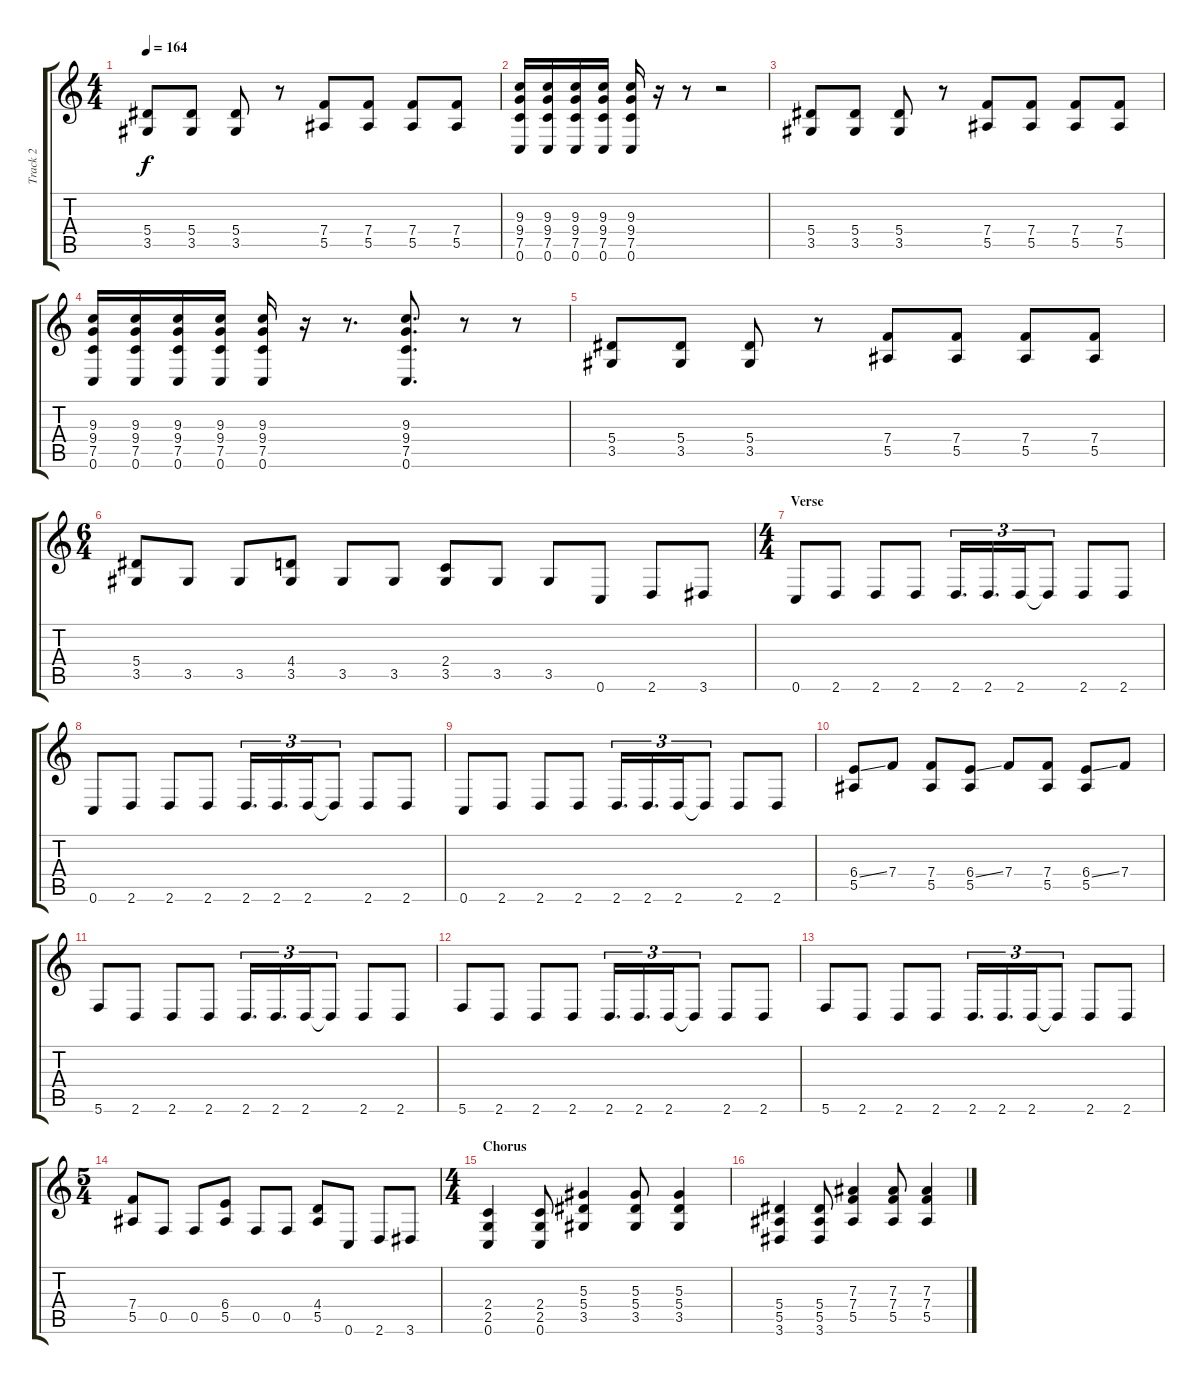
\track ("Track 2" "Track 2") {instrument overdrivenguitar}
\staff {score tabs}
\tuning (C4 G3 Eb3 Bb2 F2 C2) {hide}
\ts (4 4)
\tempo 164
\clef g2
\ks c
(5.4 3.5).8{dy f} (5.4 3.5).8 (5.4 3.5).8 r.8 (7.4 5.5).8 (7.4 5.5).8 (7.4 5.5).8 (7.4 5.5).8 |
(9.3 9.4 7.5 0.6).16 (9.3 9.4 7.5 0.6).16 (9.3 9.4 7.5 0.6).16 (9.3 9.4 7.5 0.6).16 (9.3 9.4 7.5 0.6).16 r.16 r.8 r.2 |
(5.4 3.5).8 (5.4 3.5).8 (5.4 3.5).8 r.8 (7.4 5.5).8 (7.4 5.5).8 (7.4 5.5).8 (7.4 5.5).8 |
(9.3 9.4 7.5 0.6).16 (9.3 9.4 7.5 0.6).16 (9.3 9.4 7.5 0.6).16 (9.3 9.4 7.5 0.6).16 (9.3 9.4 7.5 0.6).16 r.16 r.8{d} (9.3 9.4 7.5 0.6).8{d} r.8 r.8 |
(5.4 3.5).8 (5.4 3.5).8 (5.4 3.5).8 r.8 (7.4 5.5).8 (7.4 5.5).8 (7.4 5.5).8 (7.4 5.5).8 |
\ts (6 4)
(5.4 3.5).8 3.5.8 3.5.8 (4.4 3.5).8 3.5.8 3.5.8 (2.4 3.5).8 3.5.8 3.5.8 0.6.8 2.6.8 3.6.8 |
\ts (4 4)
\section ("" "Verse")
0.6.8 2.6.8 2.6.8 2.6.8 2.6.16{d tu (3 2)} 2.6.16{d tu (3 2)} 2.6.16{tu (3 2)} 2.6{t}.8{tu (3 2)} 2.6.8 2.6.8 |
0.6.8 2.6.8 2.6.8 2.6.8 2.6.16{d tu (3 2)} 2.6.16{d tu (3 2)} 2.6.16{tu (3 2)} 2.6{t}.8{tu (3 2)} 2.6.8 2.6.8 |
0.6.8 2.6.8 2.6.8 2.6.8 2.6.16{d tu (3 2)} 2.6.16{d tu (3 2)} 2.6.16{tu (3 2)} 2.6{t}.8{tu (3 2)} 2.6.8 2.6.8 |
(6.4{ss} 5.5).8 7.4.8 (7.4 5.5).8 (6.4{ss} 5.5).8 7.4.8 (7.4 5.5).8 (6.4{ss} 5.5).8 7.4.8 |
5.6.8 2.6.8 2.6.8 2.6.8 2.6.16{d tu (3 2)} 2.6.16{d tu (3 2)} 2.6.16{tu (3 2)} 2.6{t}.8{tu (3 2)} 2.6.8 2.6.8 |
5.6.8 2.6.8 2.6.8 2.6.8 2.6.16{d tu (3 2)} 2.6.16{d tu (3 2)} 2.6.16{tu (3 2)} 2.6{t}.8{tu (3 2)} 2.6.8 2.6.8 |
5.6.8 2.6.8 2.6.8 2.6.8 2.6.16{d tu (3 2)} 2.6.16{d tu (3 2)} 2.6.16{tu (3 2)} 2.6{t}.8{tu (3 2)} 2.6.8 2.6.8 |
\ts (5 4)
(7.4 5.5).8 0.5.8 0.5.8 (6.4 5.5).8 0.5.8 0.5.8 (4.4 5.5).8 0.6.8 2.6.8 3.6.8 |
\ts (4 4)
\section ("" "Chorus")
(2.4 2.5 0.6).4 (2.4 2.5 0.6).8 (5.3 5.4 3.5).4 (5.3 5.4 3.5).8 (5.3 5.4 3.5).4 |
(5.4 5.5 3.6).4 (5.4 5.5 3.6).8 (7.3 7.4 5.5).4 (7.3 7.4 5.5).8 (7.3 7.4 5.5).4
